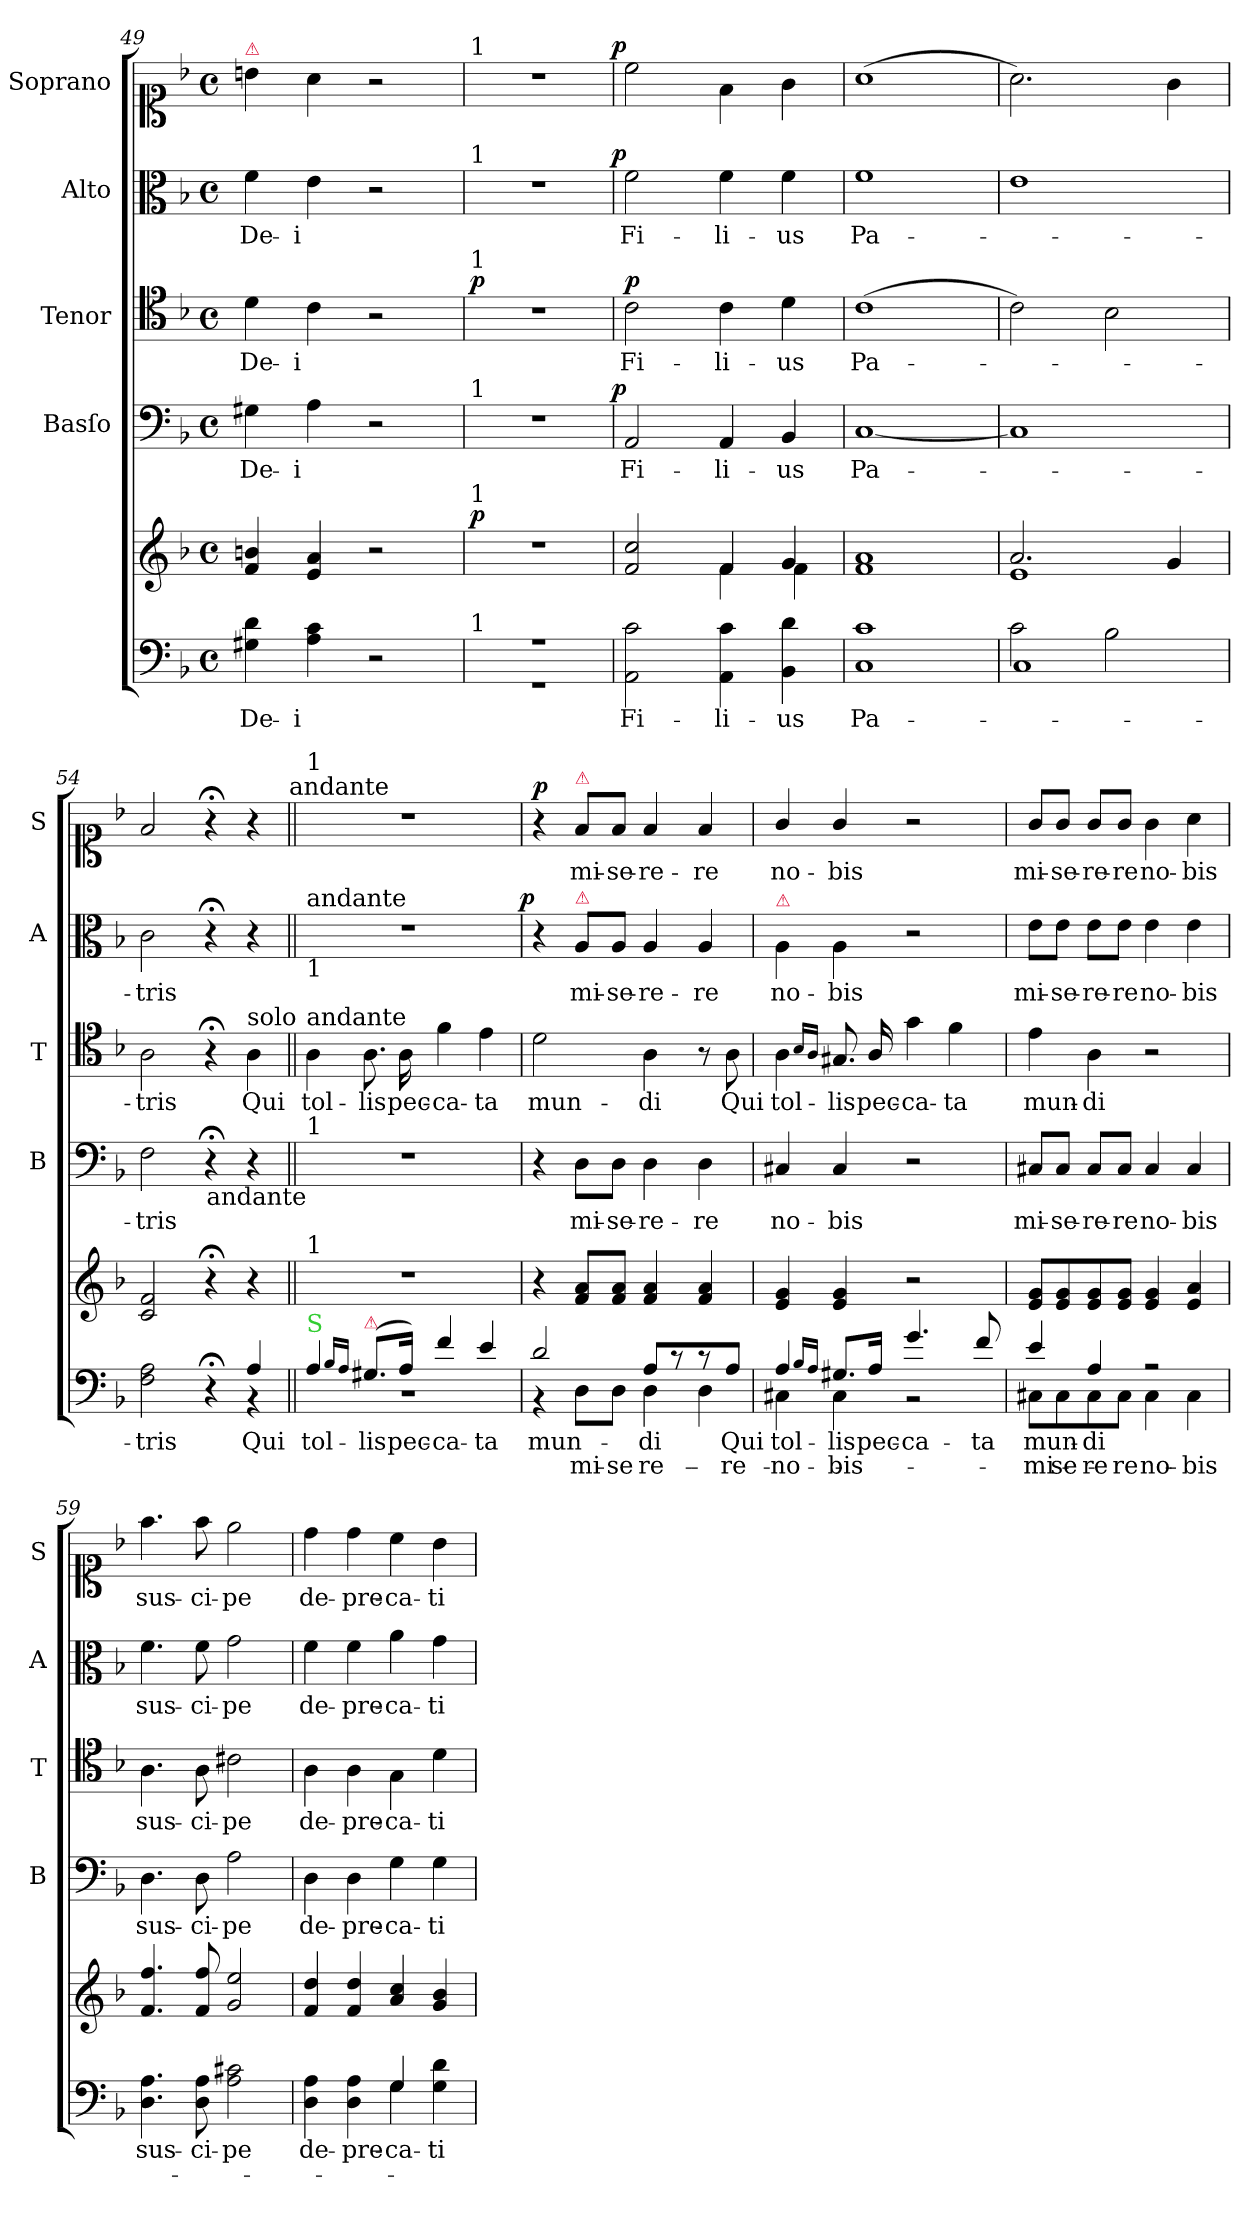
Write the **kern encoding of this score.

**kern	**text	**text	**kern	**dynam	**kern	**text	**dynam	**kern	**text	**dynam	**kern	**text	**dynam	**kern	**text	**dynam
*part6	*part6	*part6	*part5	*part5	*part4	*part4	*part4	*part3	*part3	*part3	*part2	*part2	*part2	*part1	*part1	*part1
*staff6	*staff6	*staff6	*staff5	*staff5	*staff4	*staff4	*staff4	*staff3	*staff3	*staff3	*staff2	*staff2	*staff2	*staff1	*staff1	*staff1
*	*	*	*	*	*I"Basſo	*	*	*I"Tenor	*	*	*I"Alto	*	*	*I"Soprano	*	*
*	*	*	*	*	*I'B	*	*	*I'T	*	*	*I'A	*	*	*I'S	*	*
*clefF4	*	*	*clefG2	*	*clefF4	*	*	*clefC4	*	*	*clefC3	*	*	*clefC1	*	*
*k[b-]	*	*	*k[b-]	*	*k[b-]	*	*	*k[b-]	*	*	*k[b-]	*	*	*k[b-]	*	*
*M4/4	*	*	*M4/4	*	*M4/4	*	*	*M4/4	*	*	*M4/4	*	*	*M4/4	*	*
*met(c)	*	*	*met(c)	*	*met(c)	*	*	*met(c)	*	*	*met(c)	*	*	*met(c)	*	*
=49	=49	=49	=49	=49	=49	=49	=49	=49	=49	=49	=49	=49	=49	=49	=49	=49
!	!	!	!	!	!	!	!	!	!	!	!	!	!	!LO:TX:a:color=crimson:t=⚠	!	!
4G#X\ 4d\	De-	.	4f/ 4bn/	.	4G#X\	De-	.	4d\	De-	.	4f\	De-	.	4bn\	.	.
4A\ 4c\	-i	.	4e/ 4a/	.	4A\	-i	.	4c\	-i	.	4e\	-i	.	4a\	.	.
2r	.	.	2r	.	2r	.	.	2r	.	.	2r	.	.	2r	.	.
=50	=50	=50	=50	=50	=50	=50	=50	=50	=50	=50	=50	=50	=50	=50	=50	=50
*^	*	*	*	*	*	*	*	*	*	*	*	*	*	*	*	*
!	!	!	!	!	!	!	!	!	!	!	!	!	!	!	!LO:TX:a:t=1	!	!
!	!	!	!	!	!	!	!	!	!	!	!	!LO:TX:a:t=1	!	!	!	!	!
!	!	!	!	!	!	!	!	!	!LO:TX:a:t=1	!	!	!	!	!	!	!	!
!	!	!	!	!	!	!LO:TX:a:t=1	!	!	!	!	!	!	!	!	!	!	!
!	!	!	!	!LO:TX:a:t=1	!	!	!	!	!	!	!	!	!	!	!	!	!
!LO:TX:a:t=1	!	!	!	!	!	!	!	!	!	!	!	!	!	!	!	!	!
!	!	!	!	!	!LO:DY:a	!	!	!	!	!	!LO:DY:a	!	!	!	!	!	!
1r	1r	.	.	1r	p	1r	.	.	1r	.	p	1r	.	.	1r	.	.
=51	=51	=51	=51	=51	=51	=51	=51	=51	=51	=51	=51	=51	=51	=51	=51	=51	=51
*	*	*	*	*^	*	*	*	*	*	*	*	*	*	*	*	*	*
!	!	!	!	!	!	!	!	!	!LO:DY:a:rj	!	!	!LO:DY:a	!	!	!LO:DY:a:rj	!	!	!LO:DY:b:rj
*v	*v	*	*	*	*	*	*	*	*	*	*	*	*	*	*	*	*	*
2AA\ 2c\	Fi-	.	2f/ 2cc/	2ryy	.	2AA/	Fi-	p	2c\	Fi-	p	2f\	Fi-	p	2cc\	.	p
4AA\ 4c\	-li-	.	4f/	4f\	.	4AA/	-li-	.	4c\	-li-	.	4f\	-li-	.	4f\	.	.
4BB-\ 4d\	-us	.	4g/	4f\	.	4BB-/	-us	.	4d\	-us	.	4f\	-us	.	4g\	.	.
=52	=52	=52	=52	=52	=52	=52	=52	=52	=52	=52	=52	=52	=52	=52	=52	=52	=52
*^	*	*	*	*	*	*	*	*	*	*	*	*	*	*	*	*	*
1c/	1C\	Pa-	.	1a/	1f\	.	[1C/	Pa-	.	(1c\	Pa-	.	1f\	Pa-	.	(1a\	.	.
=53	=53	=53	=53	=53	=53	=53	=53	=53	=53	=53	=53	=53	=53	=53	=53	=53	=53	=53
2c\	1C\	.	.	2.a/	1e\	.	1C/]	.	.	2c\)	.	.	1e\	.	.	2.a\)	.	.
2B-\	.	.	.	.	.	.	.	.	.	2B-\	.	.	.	.	.	.	.	.
.	.	.	.	4g/	.	.	.	.	.	.	.	.	.	.	.	4g\	.	.
*	*	*	*	*v	*v	*	*	*	*	*	*	*	*	*	*	*	*	*
=54	=54	=54	=54	=54	=54	=54	=54	=54	=54	=54	=54	=54	=54	=54	=54	=54	=54
2F\ 2A\	2.ryy	-tris	.	2c/ 2f/	.	2F\	-tris	.	2A\	-tris	.	2c\	-tris	.	2f/	.	.
4r;<	.	.	.	4r;<	.	4r;<	.	.	4r;<	.	.	4r;<	.	.	4r;<	.	.
!	!	!	!	!	!	!	!	!	!LO:TX:a:t=solo	!	!	!	!	!	!	!	!
4A/	4r	Qui	.	4r	.	4r	.	.	4A\	Qui	.	4r	.	.	4r	.	.
!	!	!	!	!	!	!	!	!	!	!	!	!	!	!	!LO:TX:a:t=andante	!	!
=55||	=55||	=55||	=55||	=55||	=55||	=55||	=55||	=55||	=55||	=55||	=55||	=55||	=55||	=55||	=55||	=55||	=55||
!	!	!	!	!	!	!	!	!	!	!	!	!	!	!	!LO:TX:a:t=1	!	!
!	!	!	!	!	!	!	!	!	!	!	!	!LO:TX:a:t=andante	!	!	!	!	!
!	!	!	!	!	!	!	!	!	!	!	!	!LO:TX:b:t=1	!	!	!	!	!
!	!	!	!	!	!	!	!	!	!LO:TX:a:t=andante	!	!	!	!	!	!	!	!
!	!	!	!	!	!	!LO:TX:b:rj:t=andante	!	!	!	!	!	!	!	!	!	!	!
!	!	!	!	!	!	!LO:TX:a:t=1	!	!	!	!	!	!	!	!	!	!	!
!	!	!	!	!LO:TX:a:t=1	!	!	!	!	!	!	!	!	!	!	!	!	!
!LO:TX:a:color=limegreen:t=S	!	!	!	!	!	!	!	!	!	!	!	!	!	!	!	!	!
4A/	1r	tol-	.	1r	.	1r	.	.	4A\	tol-	.	1r	.	.	1r	.	.
16qqB-/LL	.	.	.	.	.	.	.	.	.	.	.	.	.	.	.	.	.
16qqA/JJ	.	.	.	.	.	.	.	.	.	.	.	.	.	.	.	.	.
!LO:TX:a:color=crimson:t=⚠	!	!	!	!	!	!	!	!	!	!	!	!	!	!	!	!	!
(8.G#X/L	.	-lis	.	.	.	.	.	.	8.A\	-lis	.	.	.	.	.	.	.
16A/Jk)	.	pec-	.	.	.	.	.	.	16A\	pec-	.	.	.	.	.	.	.
4f/	.	-ca-	.	.	.	.	.	.	4f\	-ca-	.	.	.	.	.	.	.
4e/	.	-ta	.	.	.	.	.	.	4e\	-ta	.	.	.	.	.	.	.
=56	=56	=56	=56	=56	=56	=56	=56	=56	=56	=56	=56	=56	=56	=56	=56	=56	=56
!	!	!	!	!	!	!	!	!	!	!	!	!	!	!LO:DY:a:rj	!	!	!LO:DY:b
2d/	4r	mun-	.	4r	.	4r	.	.	2d\	mun-	.	4r	.	p	4r	.	p
!	!	!	!	!	!	!	!	!	!	!	!	!	!	!	!LO:TX:a:color=crimson:t=⚠	!	!
!	!	!	!	!	!	!	!	!	!	!	!	!LO:TX:a:color=crimson:t=⚠	!	!	!	!	!
.	8D\L	.	mi-	8f/ 8a/L	.	8D\L	mi-	.	.	.	.	8A/L	mi-	.	8f/L	mi-	.
.	8D\J	.	-se-	8f/ 8a/J	.	8D\J	-se-	.	.	.	.	8A/J	-se-	.	8f/J	-se-	.
8A/L	4D\	-di	-re-	4f/ 4a/	.	4D\	-re-	.	4A\	-di	.	4A/	-re-	.	4f/	-re-	.
8r	.	.	.	.	.	.	.	.	.	.	.	.	.	.	.	.	.
8r	4D\	.	.	4f/ 4a/	.	4D\	-re	.	8r	.	.	4A/	-re	.	4f/	-re	.
8A/J	.	Qui	-re	.	.	.	.	.	8A\	Qui	.	.	.	.	.	.	.
=57	=57	=57	=57	=57	=57	=57	=57	=57	=57	=57	=57	=57	=57	=57	=57	=57	=57
!	!	!	!	!	!	!	!	!	!	!	!	!LO:TX:a:color=crimson:t=⚠	!	!	!	!	!
4A/	4C#X\	tol-	no-	4e/ 4g/	.	4C#X/	no-	.	4A\	tol-	.	4A\	no-	.	4g/	no-	.
16qqB-/LL	.	.	.	.	.	.	.	.	16qqB-/LL	.	.	.	.	.	.	.	.
16qqA/JJ	.	.	.	.	.	.	.	.	16qqA/JJ	.	.	.	.	.	.	.	.
8.G#X/L	4C#\	-lis	-bis	4e/ 4g/	.	4C#/	-bis	.	8.G#X/	-lis	.	4A\	-bis	.	4g/	-bis	.
16A/Jk	.	pec-	.	.	.	.	.	.	16A/	pec-	.	.	.	.	.	.	.
4.g/	2r	-ca-	.	2r	.	2r	.	.	4g\	-ca-	.	2r	.	.	2r	.	.
.	.	.	.	.	.	.	.	.	4f\	-ta	.	.	.	.	.	.	.
8f/	.	-ta	.	.	.	.	.	.	.	.	.	.	.	.	.	.	.
=58	=58	=58	=58	=58	=58	=58	=58	=58	=58	=58	=58	=58	=58	=58	=58	=58	=58
4e/	8C#X\L	mun-	mi-	8e/ 8g/L	.	8C#X/L	mi-	.	4e\	mun-	.	8e\L	mi-	.	8g/L	mi-	.
.	8C#\	.	-se-	8e/ 8g/	.	8C#/J	-se-	.	.	.	.	8e\J	-se-	.	8g/J	-se-	.
4A/	8C#\	-di	-re-	8e/ 8g/	.	8C#/L	-re-	.	4A\	-di	.	8e\L	-re-	.	8g/L	-re-	.
.	8C#\J	.	-re	8e/ 8g/J	.	8C#/J	-re	.	.	.	.	8e\J	-re	.	8g/J	-re	.
2r	4C#\	.	no-	4e/ 4g/	.	4C#/	no-	.	2r	.	.	4e\	no-	.	4g\	no-	.
.	4C#\	.	-bis	4e/ 4a/	.	4C#/	-bis	.	.	.	.	4e\	-bis	.	4a\	-bis	.
*v	*v	*	*	*	*	*	*	*	*	*	*	*	*	*	*	*	*
=59	=59	=59	=59	=59	=59	=59	=59	=59	=59	=59	=59	=59	=59	=59	=59	=59
4.D\ 4.A\	sus-	.	4.f/ 4.ff/	.	4.D\	sus-	.	4.A\	sus-	.	4.f\	sus-	.	4.ff\	sus-	.
8D\ 8A\	-ci-	.	8f/ 8ff/	.	8D\	-ci-	.	8A\	-ci-	.	8f\	-ci-	.	8ff\	-ci-	.
2A\ 2c#X\	-pe	.	2g/ 2ee/	.	2A\	-pe	.	2c#X\	-pe	.	2g\	-pe	.	2ee\	-pe	.
=60	=60	=60	=60	=60	=60	=60	=60	=60	=60	=60	=60	=60	=60	=60	=60	=60
*^	*	*	*	*	*	*	*	*	*	*	*	*	*	*	*	*
4D\ 4A\	2ryy	de-	.	4f/ 4dd/	.	4D\	de-	.	4A\	de-	.	4f\	de-	.	4dd\	de-	.
4D\ 4A\	.	-pre-	.	4f/ 4dd/	.	4D\	-pre-	.	4A\	-pre-	.	4f\	-pre-	.	4dd\	-pre-	.
4G/	4G\	-ca-	.	4a/ 4cc/	.	4G\	-ca-	.	4G\	-ca-	.	4a\	-ca-	.	4cc\	-ca-	.
4G\ 4d\	4ryy	-ti-	.	4g/ 4b-/	.	4G\	-ti-	.	4d\	-ti-	.	4g\	-ti-	.	4b-\	-ti-	.
*v	*v	*	*	*	*	*	*	*	*	*	*	*	*	*	*	*	*
=	=	=	=	=	=	=	=	=	=	=	=	=	=	=	=	=
*-	*-	*-	*-	*-	*-	*-	*-	*-	*-	*-	*-	*-	*-	*-	*-	*-
